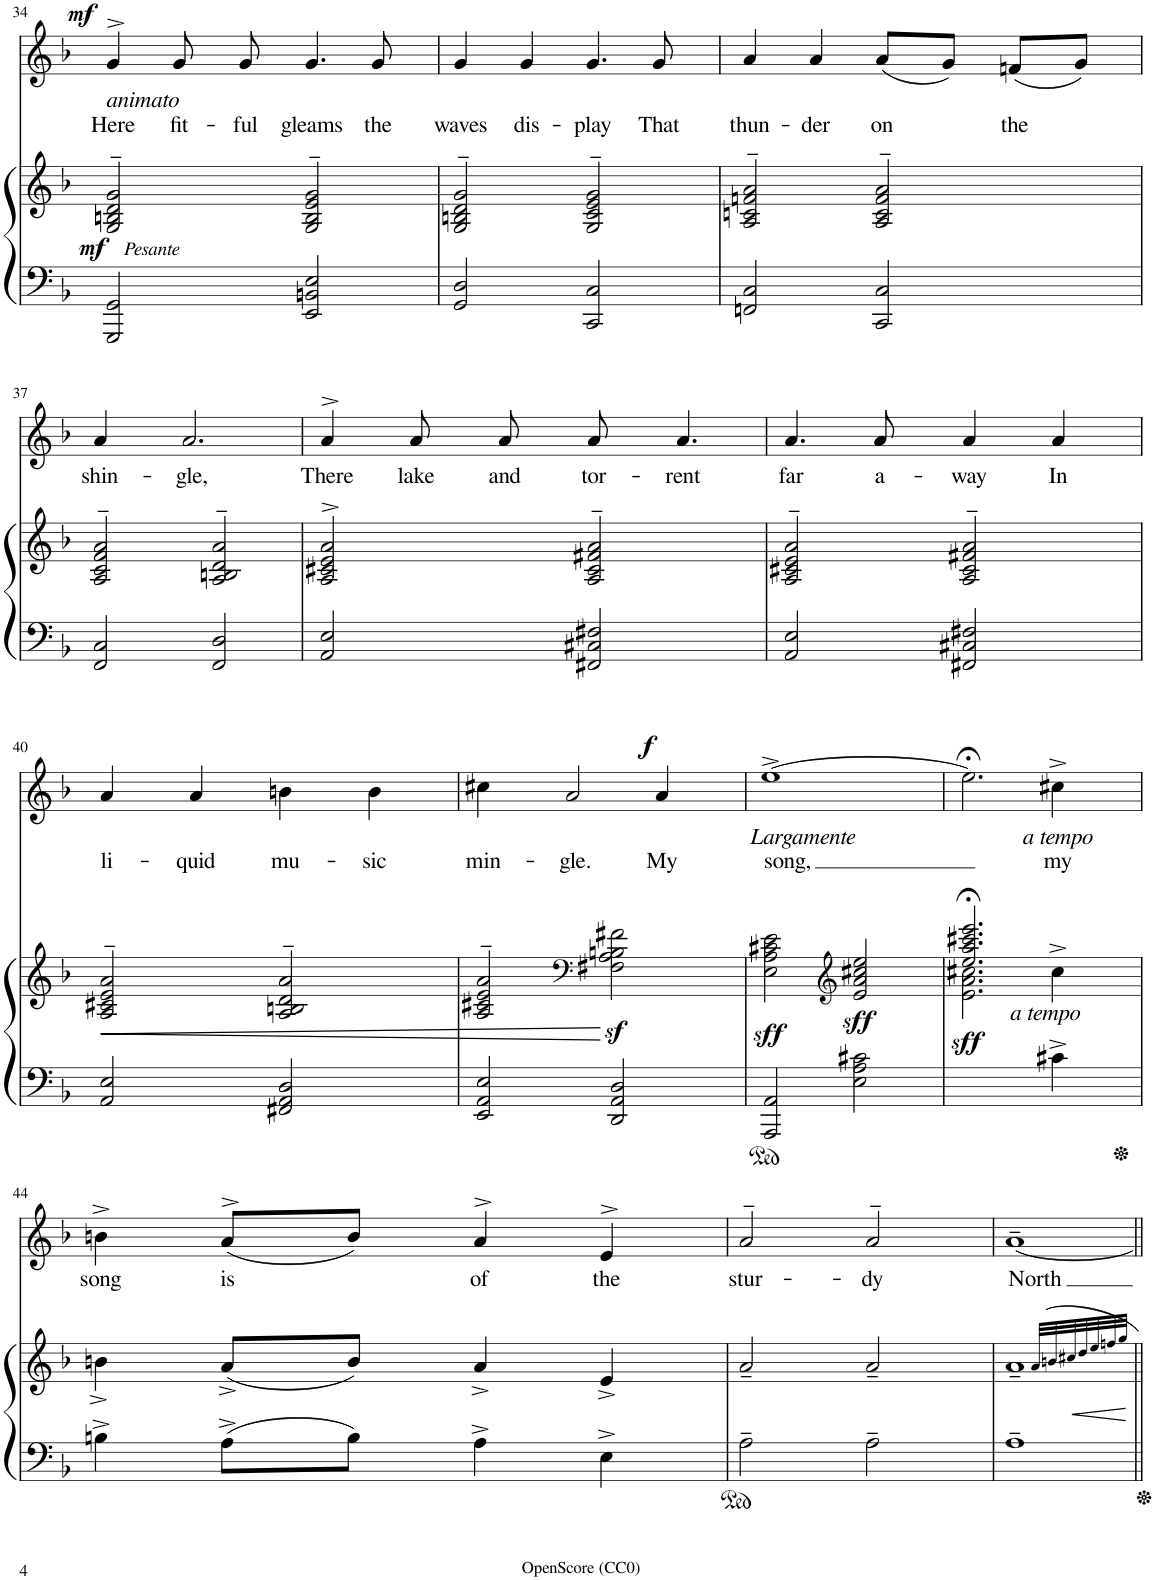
**kern	**kern	**dynam	**kern	**text	**dynam
*part2	*part2	*part2	*part1	*part1	*part1
*staff3	*staff2	*staff2/3	*staff1	*staff1	*staff1
*I"Piano	*	*	*I"Voice	*	*
*I'Pno	*	*	*	*	*
!!LO:PB:g=z
*clefF4	*clefG2	*	*clefG2	*	*
*k[b-]	*k[b-]	*	*k[b-]	*	*
*M4/4	*M4/4	*	*M4/4	*	*
*met(c)	*met(c)	*	*met(c)	*	*
=34	=34	=34	=34	=34	=34
!	!	!	!LO:TX:b:i:t=animato	!	!
!	!	!LO:DY:b	!	!LO:LY:b	!
!	!	!LO:DY:n=1:b	!	!	!LO:DY:a
2GGG/ 2GG/	2G/~> 2Bn/~> 2d/~> 2g/~>	mf other-dynamics	4g^>/	Here	mf
!	!	!	!	!LO:LY:b	!
.	.	.	8g/	fit-	.
!	!	!	!	!LO:LY:b	!
.	.	.	8g/	-ful	.
!	!	!	!	!LO:LY:b	!
2EE/ 2BBn/ 2E/	2G/~> 2B/~> 2e/~> 2g/~>	.	4.g/	gleams	.
!	!	!	!	!LO:LY:b	!
.	.	.	8g/	the	.
=35	=35	=35	=35	=35	=35
!	!	!	!	!LO:LY:b	!
2GG/ 2D/	2G/~> 2Bn/~> 2d/~> 2g/~>	.	4g/	waves	.
!	!	!	!	!LO:LY:b	!
.	.	.	4g/	dis-	.
!	!	!	!	!LO:LY:b	!
2CC/ 2C/	2G/~> 2c/~> 2e/~> 2g/~>	.	4.g/	-play	.
!	!	!	!	!LO:LY:b	!
.	.	.	8g/	That	.
=36	=36	=36	=36	=36	=36
!	!	!	!	!LO:LY:b	!
2FFn/ 2C/	2A/~> 2cn/~> 2fn/~> 2a/~>	.	4a/	thun-	.
!	!	!	!	!LO:LY:b	!
.	.	.	4a/	-der	.
!	!	!	!	!LO:LY:b	!
2CC/ 2C/	2A/~> 2c/~> 2f/~> 2a/~>	.	(8a/L	on	.
.	.	.	8g/J)	.	.
!	!	!	!	!LO:LY:b	!
.	.	.	(8fn/L	the	.
.	.	.	8g/J)	.	.
!!LO:LB:g=z
=37	=37	=37	=37	=37	=37
!	!	!	!	!LO:LY:b	!
2FF/ 2C/	2A/~> 2c/~> 2f/~> 2a/~>	.	4a/	shin-	.
!	!	!	!	!LO:LY:b	!
.	.	.	2.a/	-gle,	.
2FF/ 2D/	2A/~> 2Bn/~> 2d/~> 2a/~>	.	.	.	.
=38	=38	=38	=38	=38	=38
!	!	!	!	!LO:LY:b	!
2AA/ 2E/	2A/^> 2c#X/^> 2e/^> 2a/^>	.	4a^>/	There	.
!	!	!	!	!LO:LY:b	!
.	.	.	8a/	lake	.
!	!	!	!	!LO:LY:b	!
.	.	.	8a/	and	.
!	!	!	!	!LO:LY:b	!
2FF#X/ 2C#X/ 2F#X/	2A/~> 2c#/~> 2f#X/~> 2a/~>	.	8a/	tor-	.
!	!	!	!	!LO:LY:b	!
.	.	.	4.a/	-rent	.
=39	=39	=39	=39	=39	=39
!	!	!	!	!LO:LY:b	!
2AA/ 2E/	2A/~> 2c#X/~> 2e/~> 2a/~>	.	4.a/	far	.
!	!	!	!	!LO:LY:b	!
.	.	.	8a/	a-	.
!	!	!	!	!LO:LY:b	!
2FF#X/ 2C#X/ 2F#X/	2A/~> 2c#/~> 2f#X/~> 2a/~>	.	4a/	-way	.
!	!	!	!	!LO:LY:b	!
.	.	.	4a/	In	.
!!LO:LB:g=z
=40	=40	=40	=40	=40	=40
!	!	!LO:HP:b	!	!LO:LY:b	!
2AA/ 2E/	2A/~> 2c#X/~> 2e/~> 2a/~>	<	4a/	li-	.
!	!	!	!	!LO:LY:b	!
.	.	.	4a/	-quid	.
!	!	!	!	!LO:LY:b	!
2FF#X/ 2AA/ 2D/	2A/~> 2Bn/~> 2d/~> 2a/~>	.	4bn\	mu-	.
!	!	!	!	!LO:LY:b	!
.	.	.	4b\	-sic	.
=41	=41	=41	=41	=41	=41
!	!	!	!	!LO:LY:b	!
2EE/ 2AA/ 2E/	2A/~> 2c#X/~> 2e/~> 2a/~>	.	4cc#X\	min-	.
!	!	!	!	!LO:LY:b	!
.	.	.	2a/	-gle.	.
*	*clefF4	*	*	*	*
2DD/ 2AA/ 2D/	2F#X\z< 2A\z< 2Bn\z< 2f#X\z<	[	.	.	.
!	!	!	!	!LO:LY:b	!LO:DY:a
.	.	.	4a/	My	f
=42	=42	=42	=42	=42	=42
*ped	*	*	*	*	*
!	!	!	!LO:TX:b:i:t=Largamente	!	!
!	!	!LO:DY:b	!	!LO:LY:b	!
2AAA/ 2AA/	2E\ 2A\ 2c#X\ 2e\	other-dynamics	[1ee^	song,	.
*	*clefG2	*	*	*	*
!	!	!LO:DY:b	!	!	!
2E\ 2A\ 2c#X\	2e/ 2a/ 2cc#X/ 2ee/	other-dynamics	.	.	.
=43	=43	=43	=43	=43	=43
*	*^	*	*	*	*
!	!	!	!LO:DY:b	!	!	!
2.ryy	2.ee/;< 2.aa/;< 2.ccc#X/;< 2.eee/;<	2.e\ 2.a\ 2.cc#X\	other-dynamics	2.ee;<\]	.	.
*	*Xped	*	*	*	*	*
!	!	!	!	!LO:TX:b:i:t=a tempo	!	!
!	!LO:TX:b:i:t=a tempo	!	!	!	!	!
!	!	!	!	!	!LO:LY:b	!
4c#X^\	4cc#^\	4ryy	.	4cc#X^\	my	.
!!LO:LB:g=z
=44	=44	=44	=44	=44	=44	=44
!	!	!	!	!	!LO:LY:b	!
*	*v	*v	*	*	*	*
4Bn^\	4bn^<\	.	4bn^\	song	.
!	!	!	!	!LO:LY:b	!
8A^\L	(8a^/L	.	(8a^>/L	is	.
8B\J	8b/J)	.	8b/J)	.	.
!	!	!	!	!LO:LY:b	!
4A^\	4a^/	.	4a^>/	of	.
!	!	!	!	!LO:LY:b	!
4E^\	4e^/	.	4e^>/	the	.
=45	=45	=45	=45	=45	=45
!	!	!	!	!LO:LY:b	!
2A~\	2a~/	.	2a~>/	stur-	.
!	!	!	!	!LO:LY:b	!
2A~\	2a~/	.	2a~>/	-dy	.
=46	=46	=46	=46	=46	=46
*^	*^	*	*	*	*
!	!	!	!	!	!	!LO:LY:b	!
1A~	2..ryy	1a~	2ryy	.	[1a~>	North	.
.	.	.	2ryy	.	.	.	.
.	8ryy	.	.	.	.	.	.
*v	*v	*	*	*	*	*	*
*	*v	*v	*	*	*	*
.	32qa/LLL	.	.	.	.
.	32qbn/	.	.	.	.
.	32qcc#X/	.	.	.	.
.	32qdd/	.	.	.	.
.	32qee/	.	.	.	.
.	32qffn/	.	.	.	.
.	32qgg/JJJ	.	.	.	.
=||	=||	=||	=||	=||	=||
*-	*-	*-	*-	*-	*-
